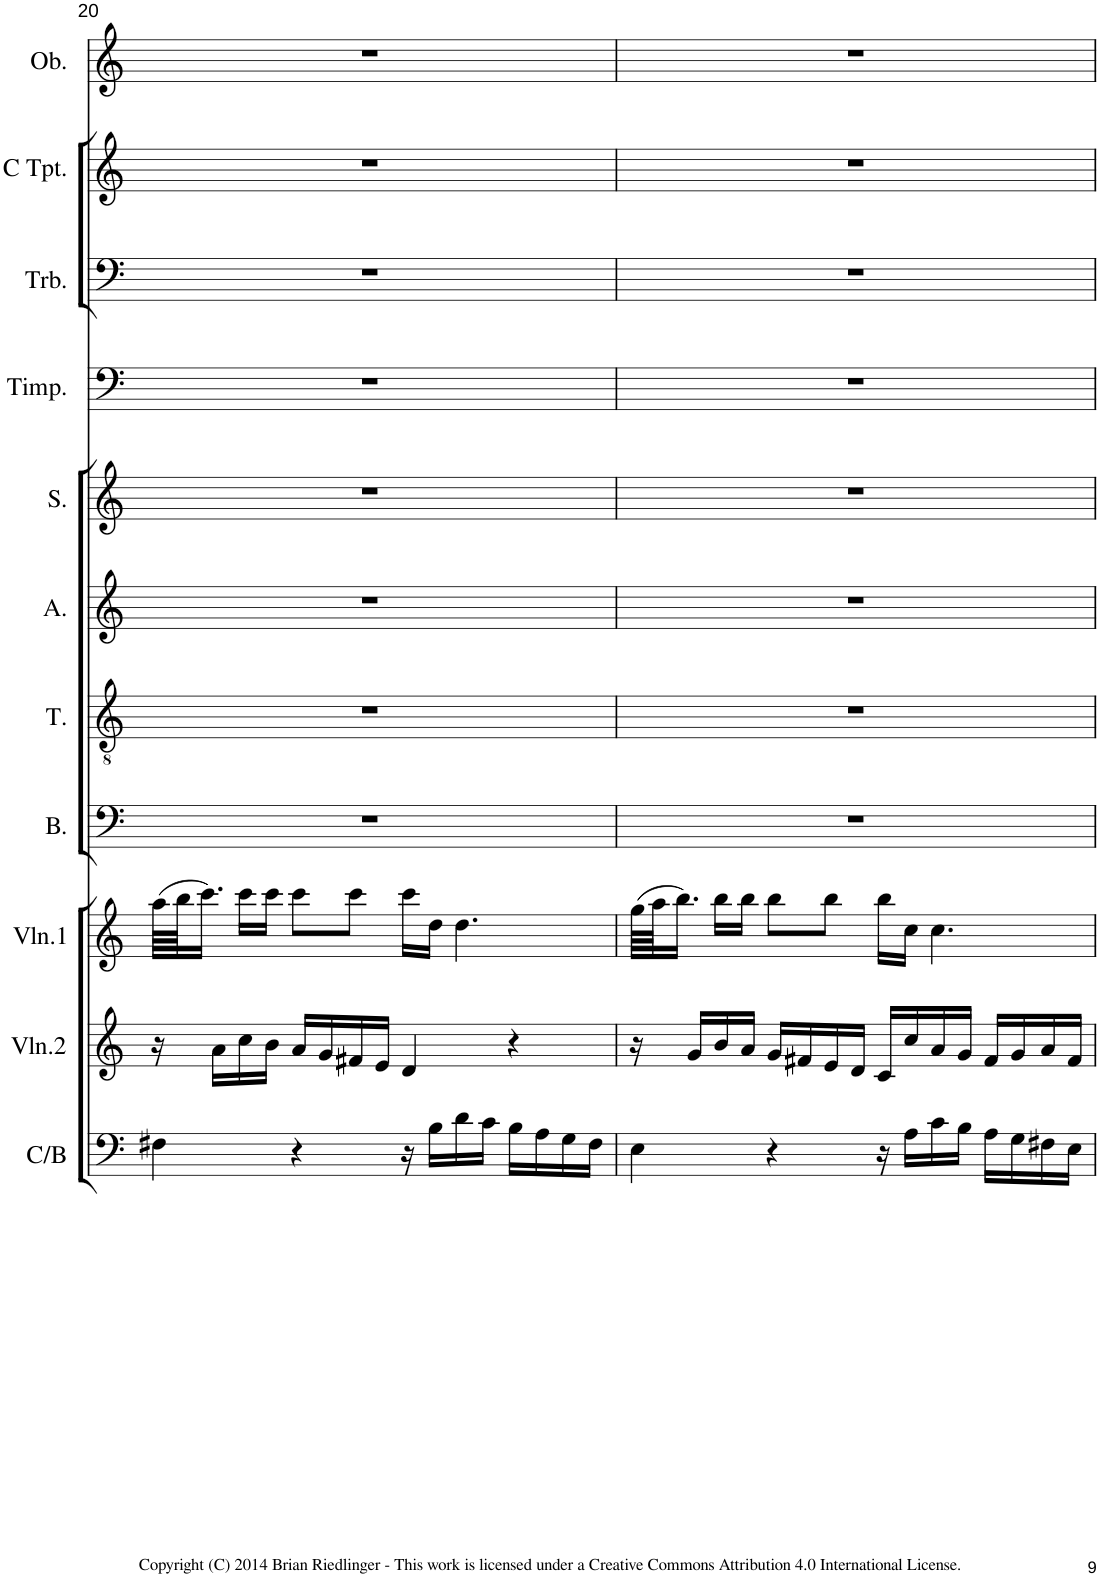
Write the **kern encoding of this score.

**kern	**kern	**kern	**kern	**kern	**kern	**kern	**kern	**kern	**kern	**kern
*part11	*part10	*part9	*part8	*part7	*part6	*part5	*part4	*part3	*part2	*part1
*staff11	*staff10	*staff9	*staff8	*staff7	*staff6	*staff5	*staff4	*staff3	*staff2	*staff1
*I"Cello/Bass	*I"Violin 2	*I"Violin 1	*I"Bass	*I"Tenor	*I"Alto	*I"Soprano	*I"Timpani	*I"Trombone	*I"C Trumpet	*I"Oboe
*I'C/B	*I'Vln.2	*I'Vln.1	*I'B.	*I'T.	*I'A.	*I'S.	*I'Timp.	*I'Trb.	*I'C Tpt.	*I'Ob.
!!LO:PB:g=z
*clefF4	*clefG2	*clefG2	*clefF4	*clefGv2	*clefG2	*clefG2	*clefF4	*clefF4	*clefG2	*clefG2
*k[]	*k[]	*k[]	*k[]	*k[]	*k[]	*k[]	*k[]	*k[]	*k[]	*k[]
*M4/4	*M4/4	*M4/4	*M4/4	*M4/4	*M4/4	*M4/4	*M4/4	*M4/4	*M4/4	*M4/4
*met(c)	*met(c)	*met(c)	*met(c)	*met(c)	*met(c)	*met(c)	*met(c)	*met(c)	*met(c)	*met(c)
=20	=20	=20	=20	=20	=20	=20	=20	=20	=20	=20
4F#X\	16r	(64aa\LLLL	1r	1r	1r	1r	1r	1r	1r	1r
.	.	64bb\JJ	.	.	.	.	.	.	.	.
.	.	16.ccc\JJ)	.	.	.	.	.	.	.	.
.	16a\LL	.	.	.	.	.	.	.	.	.
.	16cc\	16ccc\LL	.	.	.	.	.	.	.	.
.	16b\JJ	16ccc\JJ	.	.	.	.	.	.	.	.
4r	16a/LL	8ccc\L	.	.	.	.	.	.	.	.
.	16g/	.	.	.	.	.	.	.	.	.
.	16f#X/	8ccc\J	.	.	.	.	.	.	.	.
.	16e/JJ	.	.	.	.	.	.	.	.	.
16r	4d/	16ccc\LL	.	.	.	.	.	.	.	.
16B\LL	.	16dd\JJ	.	.	.	.	.	.	.	.
16d\	.	4.dd\	.	.	.	.	.	.	.	.
16c\JJ	.	.	.	.	.	.	.	.	.	.
16B\LL	4r	.	.	.	.	.	.	.	.	.
16A\	.	.	.	.	.	.	.	.	.	.
16G\	.	.	.	.	.	.	.	.	.	.
16F#\JJ	.	.	.	.	.	.	.	.	.	.
=21	=21	=21	=21	=21	=21	=21	=21	=21	=21	=21
4E\	16r	(64gg\LLLL	1r	1r	1r	1r	1r	1r	1r	1r
.	.	64aa\JJ	.	.	.	.	.	.	.	.
.	.	16.bb\JJ)	.	.	.	.	.	.	.	.
.	16g/LL	.	.	.	.	.	.	.	.	.
.	16b/	16bb\LL	.	.	.	.	.	.	.	.
.	16a/JJ	16bb\JJ	.	.	.	.	.	.	.	.
4r	16g/LL	8bb\L	.	.	.	.	.	.	.	.
.	16f#X/	.	.	.	.	.	.	.	.	.
.	16e/	8bb\J	.	.	.	.	.	.	.	.
.	16d/JJ	.	.	.	.	.	.	.	.	.
16r	16c/LL	16bb\LL	.	.	.	.	.	.	.	.
16A\LL	16cc/	16cc\JJ	.	.	.	.	.	.	.	.
16c\	16a/	4.cc\	.	.	.	.	.	.	.	.
16B\JJ	16g/JJ	.	.	.	.	.	.	.	.	.
16A\LL	16f#/LL	.	.	.	.	.	.	.	.	.
16G\	16g/	.	.	.	.	.	.	.	.	.
16F#X\	16a/	.	.	.	.	.	.	.	.	.
16E\JJ	16f#/JJ	.	.	.	.	.	.	.	.	.
=	=	=	=	=	=	=	=	=	=	=
*-	*-	*-	*-	*-	*-	*-	*-	*-	*-	*-
